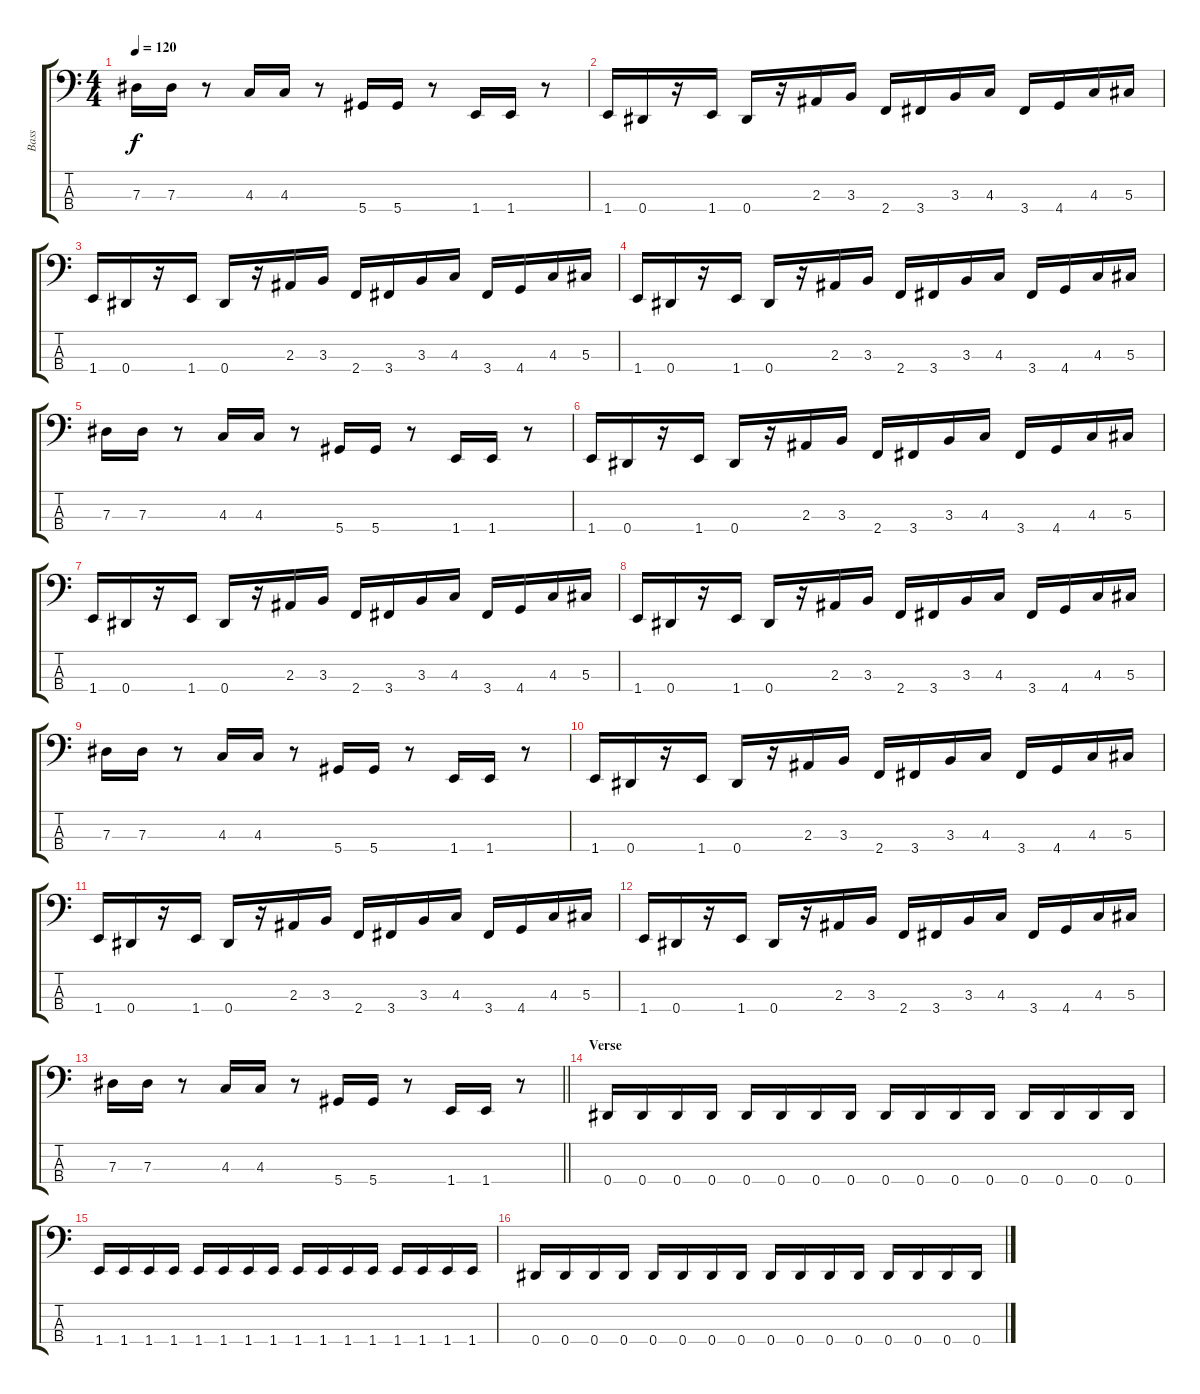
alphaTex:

\track ("Bass" "Bass") {instrument electricbassfinger}
\staff {score tabs}
\tuning (Gb2 Db2 Ab1 Eb1) {hide}
\ts (4 4)
\tempo 120
\clef f4
\ks c
7.3.16{dy f} 7.3.16 r.8 4.3.16 4.3.16 r.8 5.4.16 5.4.16 r.8 1.4.16 1.4.16 r.8 |
1.4.16 0.4.16 r.16 1.4.16 0.4.16 r.16 2.3.16 3.3.16 2.4.16 3.4.16 3.3.16 4.3.16 3.4.16 4.4.16 4.3.16 5.3.16 |
1.4.16 0.4.16 r.16 1.4.16 0.4.16 r.16 2.3.16 3.3.16 2.4.16 3.4.16 3.3.16 4.3.16 3.4.16 4.4.16 4.3.16 5.3.16 |
1.4.16 0.4.16 r.16 1.4.16 0.4.16 r.16 2.3.16 3.3.16 2.4.16 3.4.16 3.3.16 4.3.16 3.4.16 4.4.16 4.3.16 5.3.16 |
7.3.16 7.3.16 r.8 4.3.16 4.3.16 r.8 5.4.16 5.4.16 r.8 1.4.16 1.4.16 r.8 |
1.4.16 0.4.16 r.16 1.4.16 0.4.16 r.16 2.3.16 3.3.16 2.4.16 3.4.16 3.3.16 4.3.16 3.4.16 4.4.16 4.3.16 5.3.16 |
1.4.16 0.4.16 r.16 1.4.16 0.4.16 r.16 2.3.16 3.3.16 2.4.16 3.4.16 3.3.16 4.3.16 3.4.16 4.4.16 4.3.16 5.3.16 |
1.4.16 0.4.16 r.16 1.4.16 0.4.16 r.16 2.3.16 3.3.16 2.4.16 3.4.16 3.3.16 4.3.16 3.4.16 4.4.16 4.3.16 5.3.16 |
7.3.16 7.3.16 r.8 4.3.16 4.3.16 r.8 5.4.16 5.4.16 r.8 1.4.16 1.4.16 r.8 |
1.4.16 0.4.16 r.16 1.4.16 0.4.16 r.16 2.3.16 3.3.16 2.4.16 3.4.16 3.3.16 4.3.16 3.4.16 4.4.16 4.3.16 5.3.16 |
1.4.16 0.4.16 r.16 1.4.16 0.4.16 r.16 2.3.16 3.3.16 2.4.16 3.4.16 3.3.16 4.3.16 3.4.16 4.4.16 4.3.16 5.3.16 |
1.4.16 0.4.16 r.16 1.4.16 0.4.16 r.16 2.3.16 3.3.16 2.4.16 3.4.16 3.3.16 4.3.16 3.4.16 4.4.16 4.3.16 5.3.16 |
\barLineRight lightlight
7.3.16 7.3.16 r.8 4.3.16 4.3.16 r.8 5.4.16 5.4.16 r.8 1.4.16 1.4.16 r.8 |
\section ("" "Verse")
0.4.16 0.4.16 0.4.16 0.4.16 0.4.16 0.4.16 0.4.16 0.4.16 0.4.16 0.4.16 0.4.16 0.4.16 0.4.16 0.4.16 0.4.16 0.4.16 |
1.4.16 1.4.16 1.4.16 1.4.16 1.4.16 1.4.16 1.4.16 1.4.16 1.4.16 1.4.16 1.4.16 1.4.16 1.4.16 1.4.16 1.4.16 1.4.16 |
0.4.16 0.4.16 0.4.16 0.4.16 0.4.16 0.4.16 0.4.16 0.4.16 0.4.16 0.4.16 0.4.16 0.4.16 0.4.16 0.4.16 0.4.16 0.4.16
